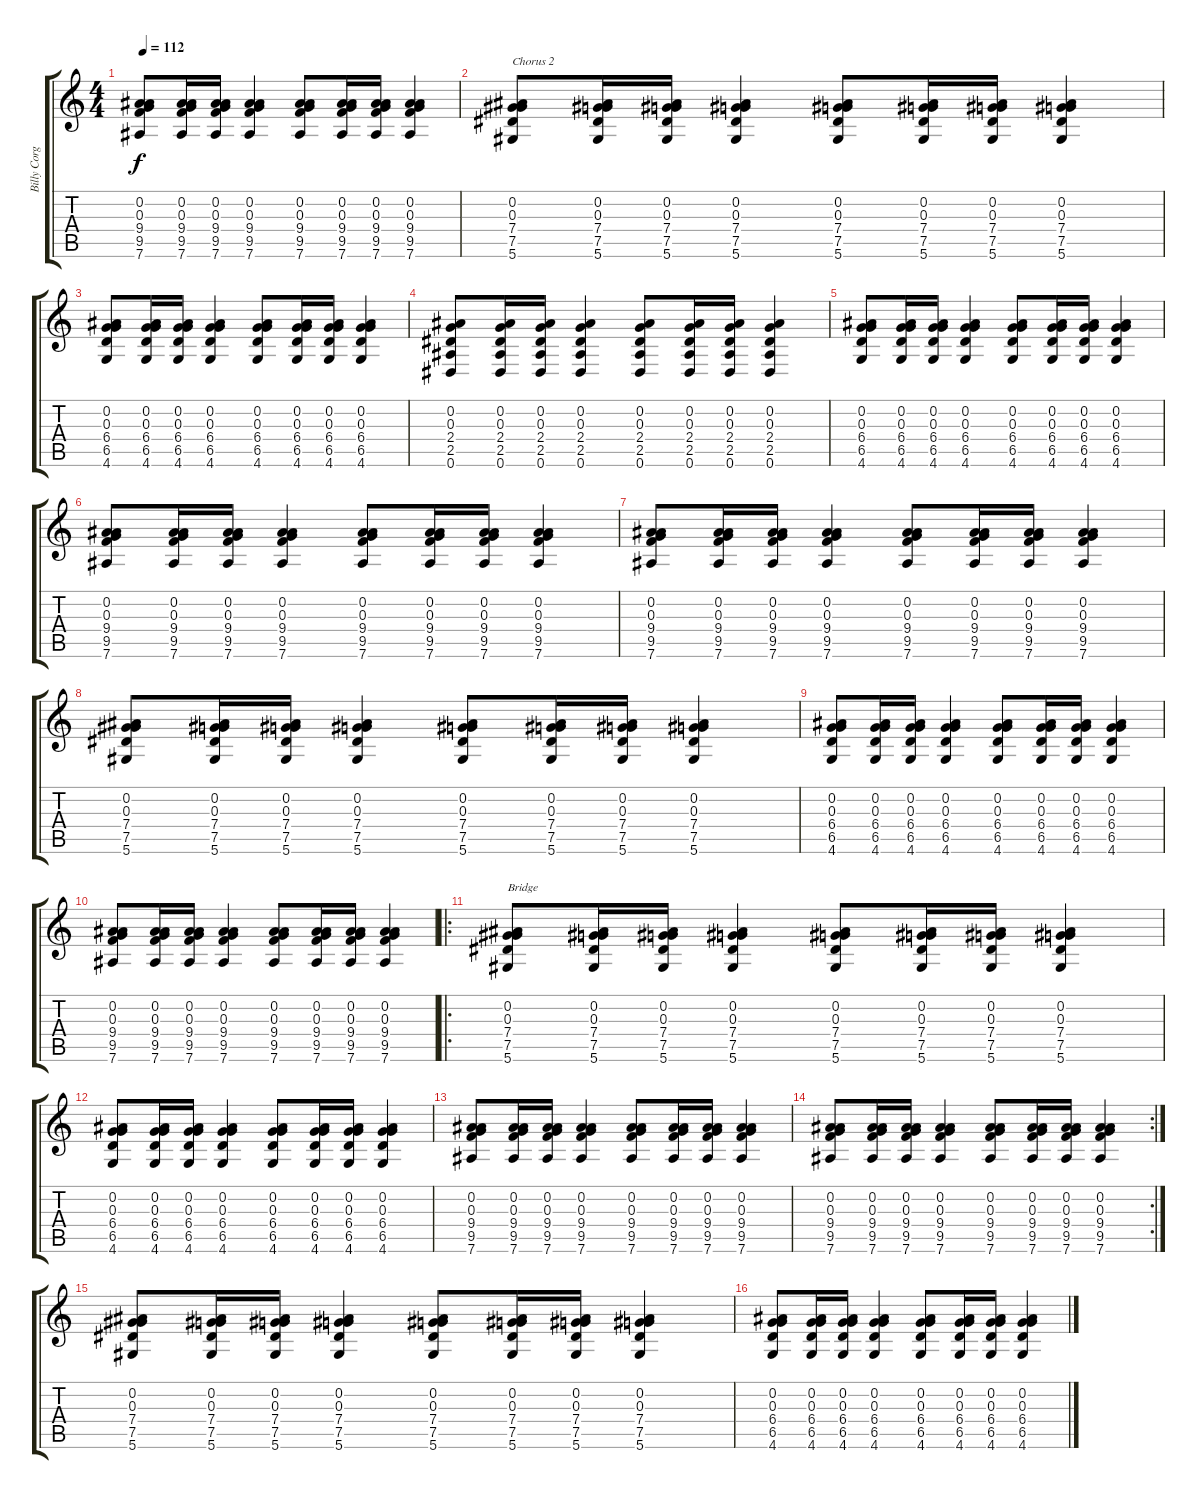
\track ("Billy Corgan" "Billy Corg") {instrument acousticguitarsteel}
\staff {score tabs}
\tuning (Eb4 Bb3 G3 Db3 Ab2 Eb2) {hide}
\ts (4 4)
\tempo 112
\clef g2
\ks c
(0.2 0.3 9.4 9.5 7.6).8{dy f} (0.2 0.3 9.4 9.5 7.6).16 (0.2 0.3 9.4 9.5 7.6).16 (0.2 0.3 9.4 9.5 7.6).4 (0.2 0.3 9.4 9.5 7.6).8 (0.2 0.3 9.4 9.5 7.6).16 (0.2 0.3 9.4 9.5 7.6).16 (0.2 0.3 9.4 9.5 7.6).4 |
(0.2 0.3 7.4 7.5 5.6).8{txt "Chorus 2"} (0.2 0.3 7.4 7.5 5.6).16 (0.2 0.3 7.4 7.5 5.6).16 (0.2 0.3 7.4 7.5 5.6).4 (0.2 0.3 7.4 7.5 5.6).8 (0.2 0.3 7.4 7.5 5.6).16 (0.2 0.3 7.4 7.5 5.6).16 (0.2 0.3 7.4 7.5 5.6).4 |
(0.2 0.3 6.4 6.5 4.6).8 (0.2 0.3 6.4 6.5 4.6).16 (0.2 0.3 6.4 6.5 4.6).16 (0.2 0.3 6.4 6.5 4.6).4 (0.2 0.3 6.4 6.5 4.6).8 (0.2 0.3 6.4 6.5 4.6).16 (0.2 0.3 6.4 6.5 4.6).16 (0.2 0.3 6.4 6.5 4.6).4 |
(0.2 0.3 2.4 2.5 0.6).8 (0.2 0.3 2.4 2.5 0.6).16 (0.2 0.3 2.4 2.5 0.6).16 (0.2 0.3 2.4 2.5 0.6).4 (0.2 0.3 2.4 2.5 0.6).8 (0.2 0.3 2.4 2.5 0.6).16 (0.2 0.3 2.4 2.5 0.6).16 (0.2 0.3 2.4 2.5 0.6).4 |
(0.2 0.3 6.4 6.5 4.6).8 (0.2 0.3 6.4 6.5 4.6).16 (0.2 0.3 6.4 6.5 4.6).16 (0.2 0.3 6.4 6.5 4.6).4 (0.2 0.3 6.4 6.5 4.6).8 (0.2 0.3 6.4 6.5 4.6).16 (0.2 0.3 6.4 6.5 4.6).16 (0.2 0.3 6.4 6.5 4.6).4 |
(0.2 0.3 9.4 9.5 7.6).8 (0.2 0.3 9.4 9.5 7.6).16 (0.2 0.3 9.4 9.5 7.6).16 (0.2 0.3 9.4 9.5 7.6).4 (0.2 0.3 9.4 9.5 7.6).8 (0.2 0.3 9.4 9.5 7.6).16 (0.2 0.3 9.4 9.5 7.6).16 (0.2 0.3 9.4 9.5 7.6).4 |
(0.2 0.3 9.4 9.5 7.6).8 (0.2 0.3 9.4 9.5 7.6).16 (0.2 0.3 9.4 9.5 7.6).16 (0.2 0.3 9.4 9.5 7.6).4 (0.2 0.3 9.4 9.5 7.6).8 (0.2 0.3 9.4 9.5 7.6).16 (0.2 0.3 9.4 9.5 7.6).16 (0.2 0.3 9.4 9.5 7.6).4 |
(0.2 0.3 7.4 7.5 5.6).8 (0.2 0.3 7.4 7.5 5.6).16 (0.2 0.3 7.4 7.5 5.6).16 (0.2 0.3 7.4 7.5 5.6).4 (0.2 0.3 7.4 7.5 5.6).8 (0.2 0.3 7.4 7.5 5.6).16 (0.2 0.3 7.4 7.5 5.6).16 (0.2 0.3 7.4 7.5 5.6).4 |
(0.2 0.3 6.4 6.5 4.6).8 (0.2 0.3 6.4 6.5 4.6).16 (0.2 0.3 6.4 6.5 4.6).16 (0.2 0.3 6.4 6.5 4.6).4 (0.2 0.3 6.4 6.5 4.6).8 (0.2 0.3 6.4 6.5 4.6).16 (0.2 0.3 6.4 6.5 4.6).16 (0.2 0.3 6.4 6.5 4.6).4 |
(0.2 0.3 9.4 9.5 7.6).8 (0.2 0.3 9.4 9.5 7.6).16 (0.2 0.3 9.4 9.5 7.6).16 (0.2 0.3 9.4 9.5 7.6).4 (0.2 0.3 9.4 9.5 7.6).8 (0.2 0.3 9.4 9.5 7.6).16 (0.2 0.3 9.4 9.5 7.6).16 (0.2 0.3 9.4 9.5 7.6).4 |
\ro
(0.2 0.3 7.4 7.5 5.6).8{txt "Bridge"} (0.2 0.3 7.4 7.5 5.6).16 (0.2 0.3 7.4 7.5 5.6).16 (0.2 0.3 7.4 7.5 5.6).4 (0.2 0.3 7.4 7.5 5.6).8 (0.2 0.3 7.4 7.5 5.6).16 (0.2 0.3 7.4 7.5 5.6).16 (0.2 0.3 7.4 7.5 5.6).4 |
(0.2 0.3 6.4 6.5 4.6).8 (0.2 0.3 6.4 6.5 4.6).16 (0.2 0.3 6.4 6.5 4.6).16 (0.2 0.3 6.4 6.5 4.6).4 (0.2 0.3 6.4 6.5 4.6).8 (0.2 0.3 6.4 6.5 4.6).16 (0.2 0.3 6.4 6.5 4.6).16 (0.2 0.3 6.4 6.5 4.6).4 |
(0.2 0.3 9.4 9.5 7.6).8 (0.2 0.3 9.4 9.5 7.6).16 (0.2 0.3 9.4 9.5 7.6).16 (0.2 0.3 9.4 9.5 7.6).4 (0.2 0.3 9.4 9.5 7.6).8 (0.2 0.3 9.4 9.5 7.6).16 (0.2 0.3 9.4 9.5 7.6).16 (0.2 0.3 9.4 9.5 7.6).4 |
\rc 2
(0.2 0.3 9.4 9.5 7.6).8 (0.2 0.3 9.4 9.5 7.6).16 (0.2 0.3 9.4 9.5 7.6).16 (0.2 0.3 9.4 9.5 7.6).4 (0.2 0.3 9.4 9.5 7.6).8 (0.2 0.3 9.4 9.5 7.6).16 (0.2 0.3 9.4 9.5 7.6).16 (0.2 0.3 9.4 9.5 7.6).4 |
(0.2 0.3 7.4 7.5 5.6).8 (0.2 0.3 7.4 7.5 5.6).16 (0.2 0.3 7.4 7.5 5.6).16 (0.2 0.3 7.4 7.5 5.6).4 (0.2 0.3 7.4 7.5 5.6).8 (0.2 0.3 7.4 7.5 5.6).16 (0.2 0.3 7.4 7.5 5.6).16 (0.2 0.3 7.4 7.5 5.6).4 |
(0.2 0.3 6.4 6.5 4.6).8 (0.2 0.3 6.4 6.5 4.6).16 (0.2 0.3 6.4 6.5 4.6).16 (0.2 0.3 6.4 6.5 4.6).4 (0.2 0.3 6.4 6.5 4.6).8 (0.2 0.3 6.4 6.5 4.6).16 (0.2 0.3 6.4 6.5 4.6).16 (0.2 0.3 6.4 6.5 4.6).4
